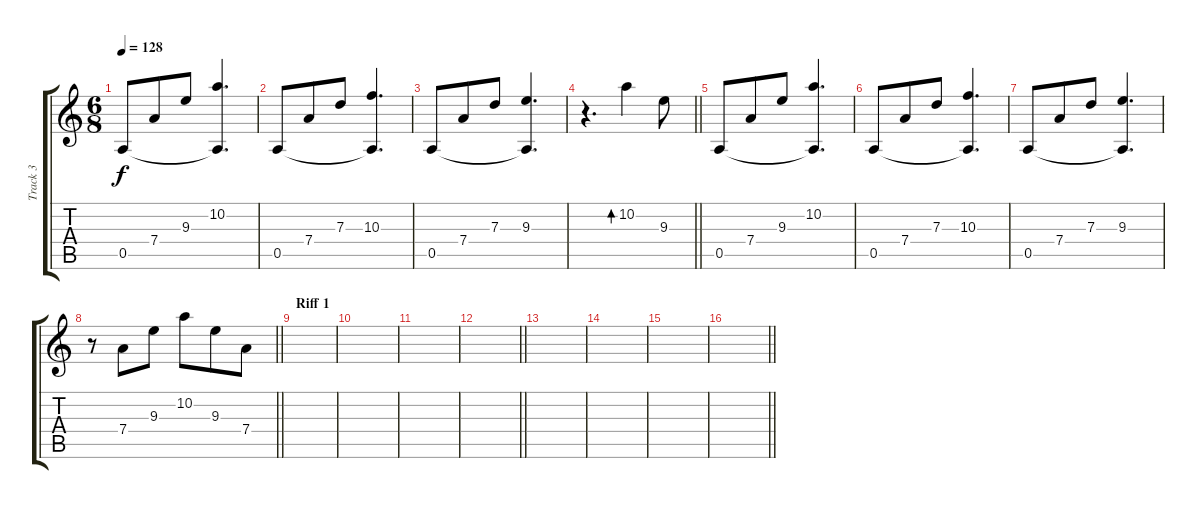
\track ("Track 3" "Track 3") {instrument acousticguitarsteel}
\staff {score tabs}
\tuning (E4 B3 G3 D3 A2 E2) {hide}
\ts (6 8)
\tempo 128
\clef g2
\ks aminor
0.5.8{dy f} 7.4.8 9.3.8 (10.2 0.5{t}).4{d} |
0.5.8 7.4.8 7.3.8 (10.3 0.5{t}).4{d} |
0.5.8 7.4.8 7.3.8 (9.3 0.5{t}).4{d} |
\barLineRight lightlight
r.4{d} 10.2.4{bd 60} 9.3.8 |
0.5.8 7.4.8 9.3.8 (10.2 0.5{t}).4{d} |
0.5.8 7.4.8 7.3.8 (10.3 0.5{t}).4{d} |
0.5.8 7.4.8 7.3.8 (9.3 0.5{t}).4{d} |
\barLineRight lightlight
r.8 7.4.8 9.3.8 10.2.8 9.3.8 7.4.8 |
\section ("" "Riff 1")
|
|
|
\barLineRight lightlight
|
|
|
|
\barLineRight lightlight
